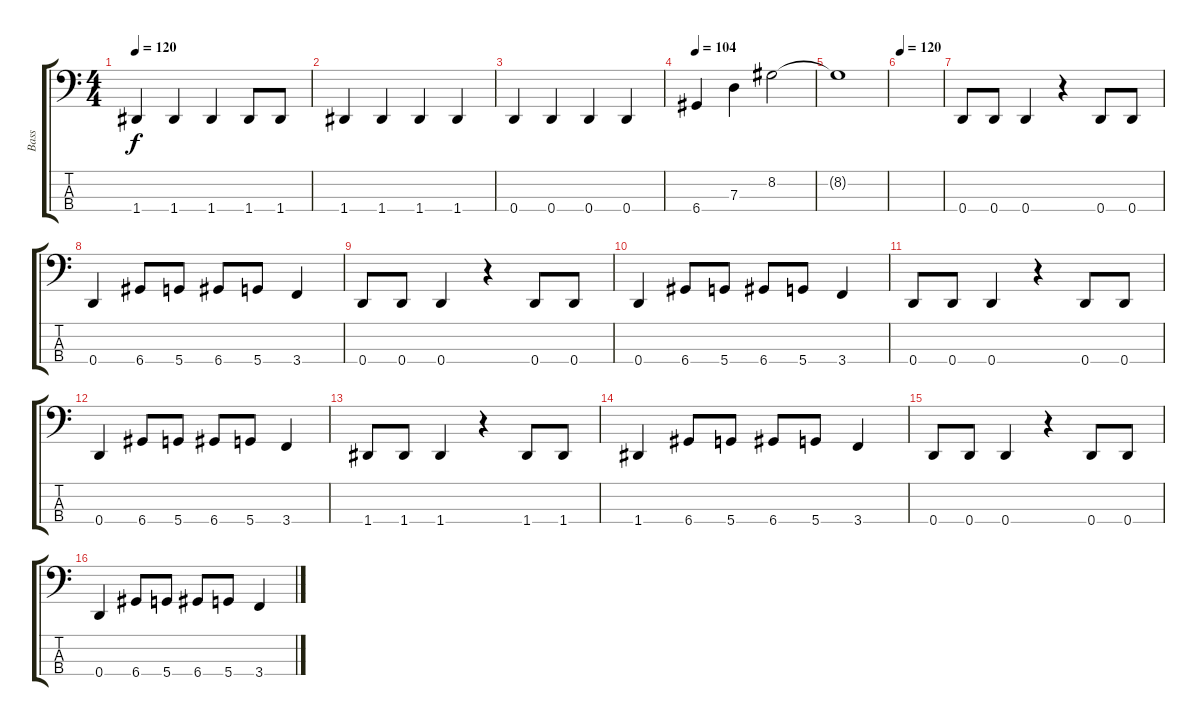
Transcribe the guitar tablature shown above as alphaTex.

\track ("Bass" "Bass") {instrument electricbasspick}
\staff {score tabs}
\tuning (F2 C2 G1 D1) {hide}
\ts (4 4)
\tempo 120
\clef f4
\ks c
1.4.4{dy f} 1.4.4 1.4.4 1.4.8 1.4.8 |
1.4.4 1.4.4 1.4.4 1.4.4 |
0.4.4 0.4.4 0.4.4 0.4.4 |
\tempo 104
6.4.4 7.3.4 8.2.2 |
8.2{t}.1 |
\tempo 120
|
0.4.8 0.4.8 0.4.4 r.4 0.4.8 0.4.8 |
0.4.4 6.4.8 5.4.8 6.4.8 5.4.8 3.4.4 |
0.4.8 0.4.8 0.4.4 r.4 0.4.8 0.4.8 |
0.4.4 6.4.8 5.4.8 6.4.8 5.4.8 3.4.4 |
0.4.8 0.4.8 0.4.4 r.4 0.4.8 0.4.8 |
0.4.4 6.4.8 5.4.8 6.4.8 5.4.8 3.4.4 |
1.4.8 1.4.8 1.4.4 r.4 1.4.8 1.4.8 |
1.4.4 6.4.8 5.4.8 6.4.8 5.4.8 3.4.4 |
0.4.8 0.4.8 0.4.4 r.4 0.4.8 0.4.8 |
0.4.4 6.4.8 5.4.8 6.4.8 5.4.8 3.4.4
